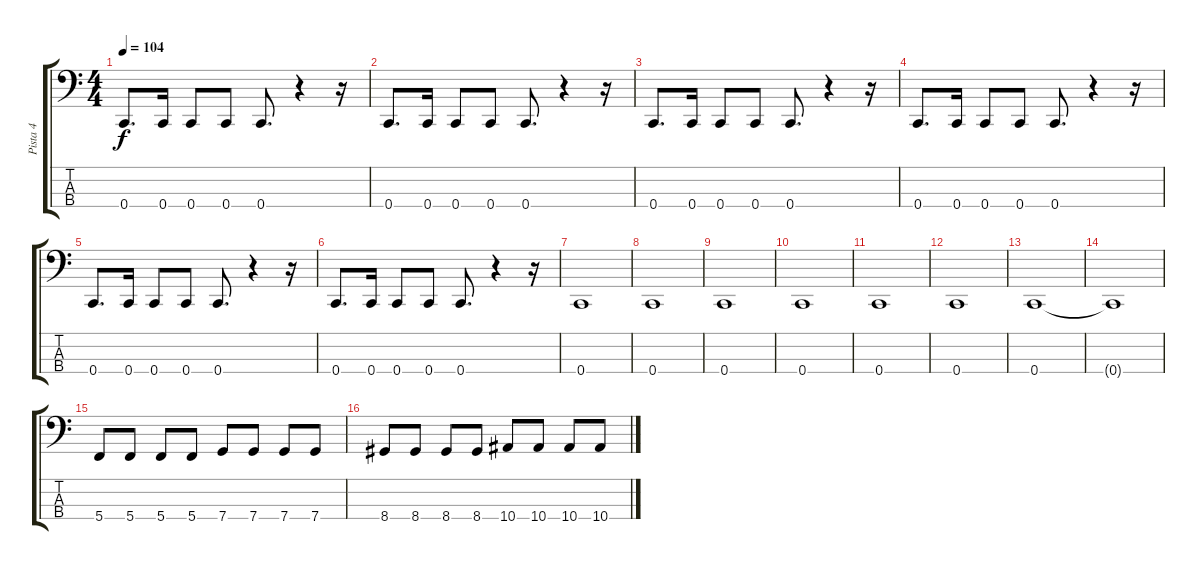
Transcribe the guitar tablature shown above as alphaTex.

\track ("Pista 4" "Pista 4") {instrument electricbassfinger}
\staff {score tabs}
\tuning (F2 C2 G1 C1) {hide}
\ts (4 4)
\tempo 104
\clef f4
\ks c
0.4.8{d dy f} 0.4.16 0.4.8 0.4.8 0.4.8{d} r.4 r.16 |
0.4.8{d} 0.4.16 0.4.8 0.4.8 0.4.8{d} r.4 r.16 |
0.4.8{d} 0.4.16 0.4.8 0.4.8 0.4.8{d} r.4 r.16 |
0.4.8{d} 0.4.16 0.4.8 0.4.8 0.4.8{d} r.4 r.16 |
0.4.8{d} 0.4.16 0.4.8 0.4.8 0.4.8{d} r.4 r.16 |
0.4.8{d} 0.4.16 0.4.8 0.4.8 0.4.8{d} r.4 r.16 |
0.4.1 |
0.4.1 |
0.4.1 |
0.4.1 |
0.4.1 |
0.4.1 |
0.4.1 |
0.4{t}.1 |
5.4.8 5.4.8 5.4.8 5.4.8 7.4.8 7.4.8 7.4.8 7.4.8 |
8.4.8 8.4.8 8.4.8 8.4.8 10.4.8 10.4.8 10.4.8 10.4.8
